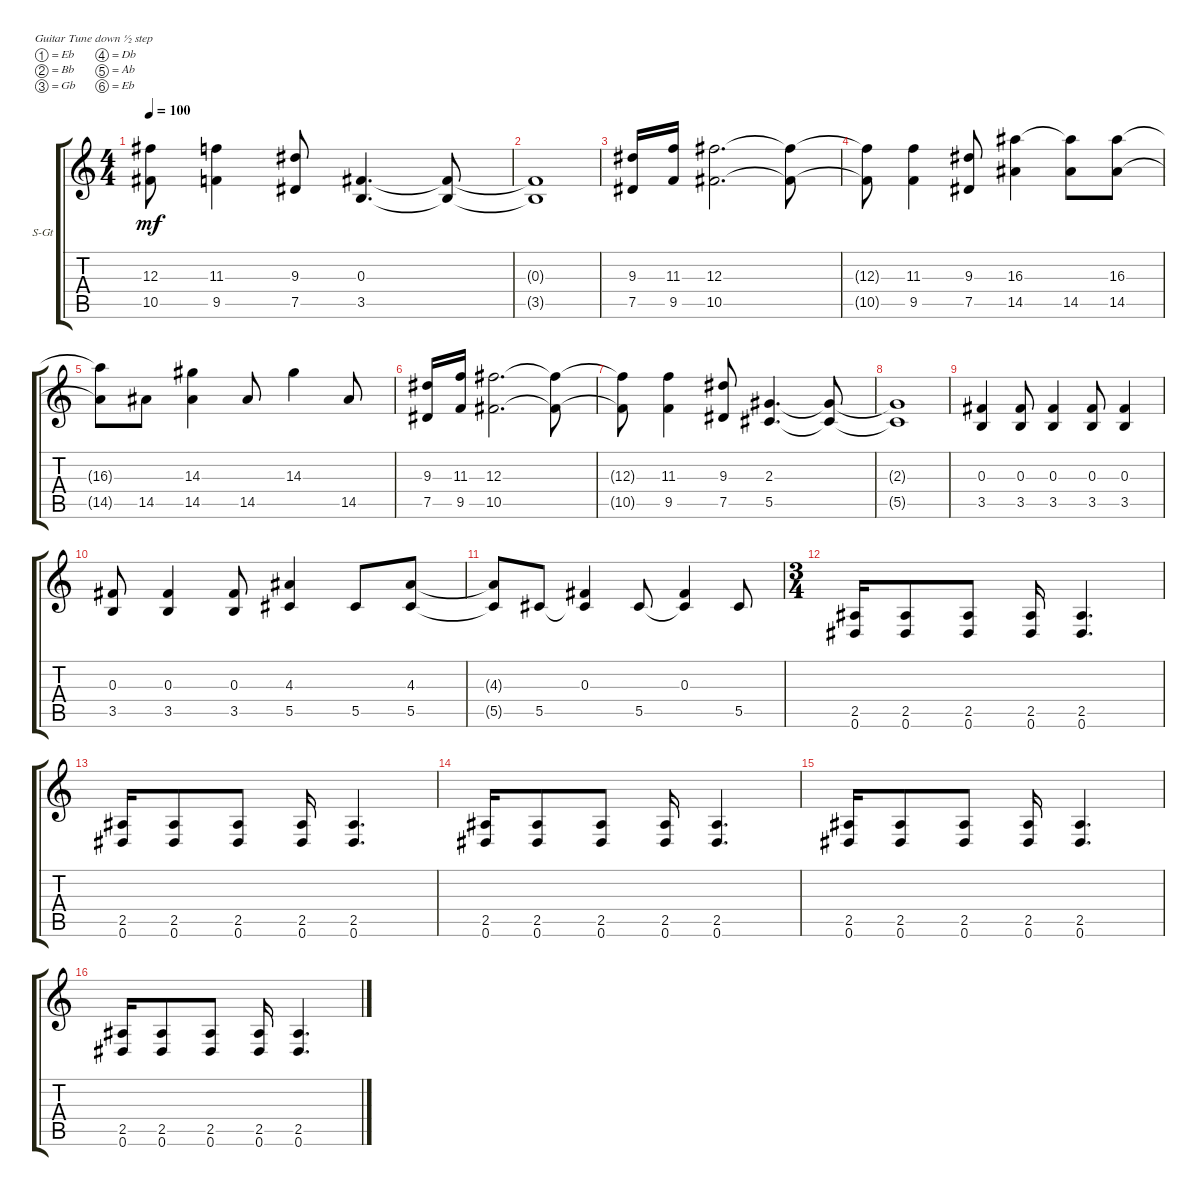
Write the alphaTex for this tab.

\defaultSystemsLayout 4
\bracketExtendMode groupsimilarinstruments
\firstSystemTrackNameOrientation horizontal
\otherSystemsTrackNameOrientation horizontal
\track ("Steel Guitar" "S-Gt") {instrument acousticguitarsteel}
\staff {score tabs}
\tuning (Eb4 Bb3 Gb3 Db3 Ab2 Eb2)
\ts (4 4)
\tempo 100
\clef g2
\scale
0.333333
\ks c
(12.3{t} 10.5{t}).8{dy mf} (11.3 9.5).4 (9.3 7.5).8 (3.5 0.3).4{d} (3.5{t} 0.3{t}).8 |
\scale
0.333333 (3.5{t} 0.3{t}).1 |
\scale
0.333333 (9.3 7.5).16 (11.3 9.5).16 (12.3 10.5).2{d} (12.3{t} 10.5{t}).8 |
\scale
0.333333 (12.3{t} 10.5{t}).8 (11.3 9.5).4 (9.3 7.5).8 (14.5 16.3).4 (14.5 16.3{t}).8 (16.3 14.5).8 |
\scale
0.333333 (14.5{t} 16.3{t}).8 14.5.8 (14.5 14.3).4 14.5.8 14.3.4 14.5.8 |
\scale
0.333333 (9.3 7.5).16 (11.3 9.5).16 (12.3 10.5).2{d} (12.3{t} 10.5{t}).8 |
\scale
0.333333 (12.3{t} 10.5{t}).8 (11.3 9.5).4 (9.3 7.5).8 (2.3 5.5).4{d} (5.5{t} 2.3{t}).8 |
\scale
0.333333 (5.5{t} 2.3{t}).1 |
(3.5 0.3).4 (3.5 0.3).8 (0.3 3.5).4 (3.5 0.3).8 (0.3 3.5).4 |
(3.5 0.3).8 (3.5 0.3).4 (0.3 3.5).8 (5.5 4.3).4 5.5.8 (5.5 4.3).8 |
(5.5{t} 4.3{t}).8 5.5.8 (0.3 5.5{t}).4 5.5.8 (0.3 5.5{t}).4 5.5.8 |
\ts (3 4)
(0.6 2.5).16 (0.6 2.5).8 (0.6 2.5).8 (0.6 2.5).16 (0.6 2.5).4{d} |
(0.6 2.5).16 (0.6 2.5).8 (0.6 2.5).8 (0.6 2.5).16 (0.6 2.5).4{d} |
(0.6 2.5).16 (0.6 2.5).8 (0.6 2.5).8 (0.6 2.5).16 (0.6 2.5).4{d} |
(0.6 2.5).16 (0.6 2.5).8 (0.6 2.5).8 (0.6 2.5).16 (0.6 2.5).4{d} |
(0.6 2.5).16 (0.6 2.5).8 (0.6 2.5).8 (0.6 2.5).16 (0.6 2.5).4{d}
